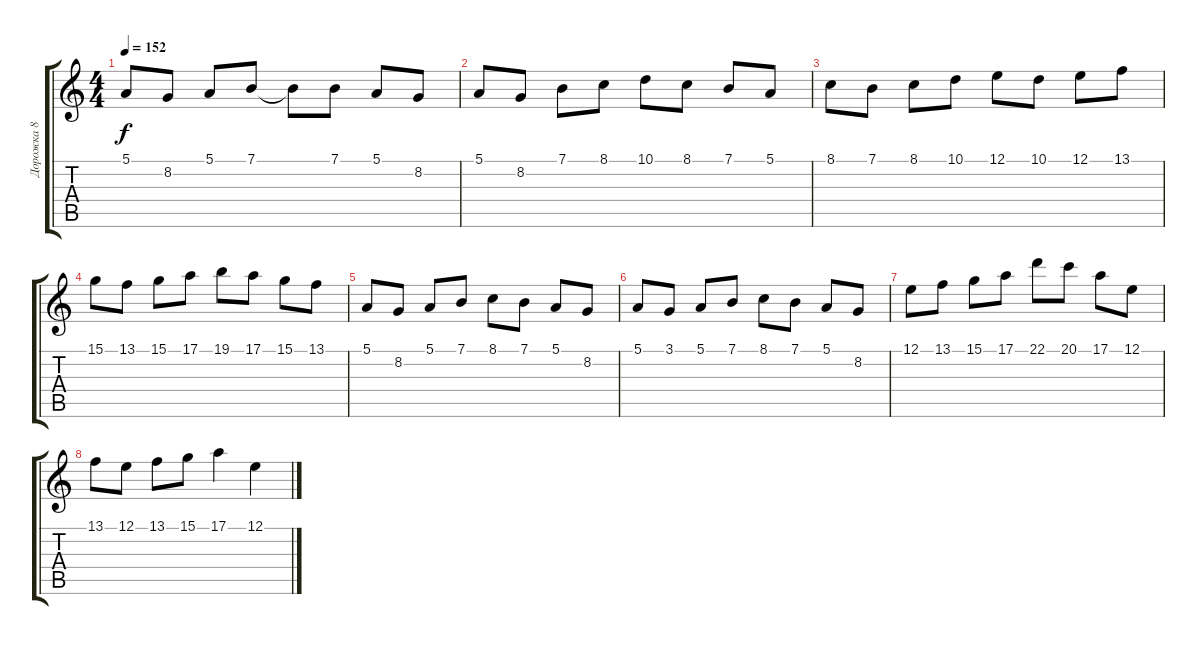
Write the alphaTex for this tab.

\track ("Дорожка 8" "Дорожка 8") {instrument electricgrandpiano}
\staff {score tabs}
\tuning (E4 B3 G3 D3 A2 E2) {hide}
\ts (4 4)
\tempo 152
\clef g2
\ks c
5.1.8{dy f instrument electricgrandpiano} 8.2.8 5.1.8 7.1.8 7.1{t}.8 7.1.8 5.1.8 8.2.8 |
5.1.8 8.2.8 7.1.8 8.1.8 10.1.8 8.1.8 7.1.8 5.1.8 |
8.1.8 7.1.8 8.1.8 10.1.8 12.1.8 10.1.8 12.1.8 13.1.8 |
15.1.8 13.1.8 15.1.8 17.1.8 19.1.8 17.1.8 15.1.8 13.1.8 |
5.1.8 8.2.8 5.1.8 7.1.8 8.1.8 7.1.8 5.1.8 8.2.8 |
5.1.8 3.1.8 5.1.8 7.1.8 8.1.8 7.1.8 5.1.8 8.2.8 |
12.1.8 13.1.8 15.1.8 17.1.8 22.1.8 20.1.8 17.1.8 12.1.8 |
13.1.8 12.1.8 13.1.8 15.1.8 17.1.4 12.1.4
